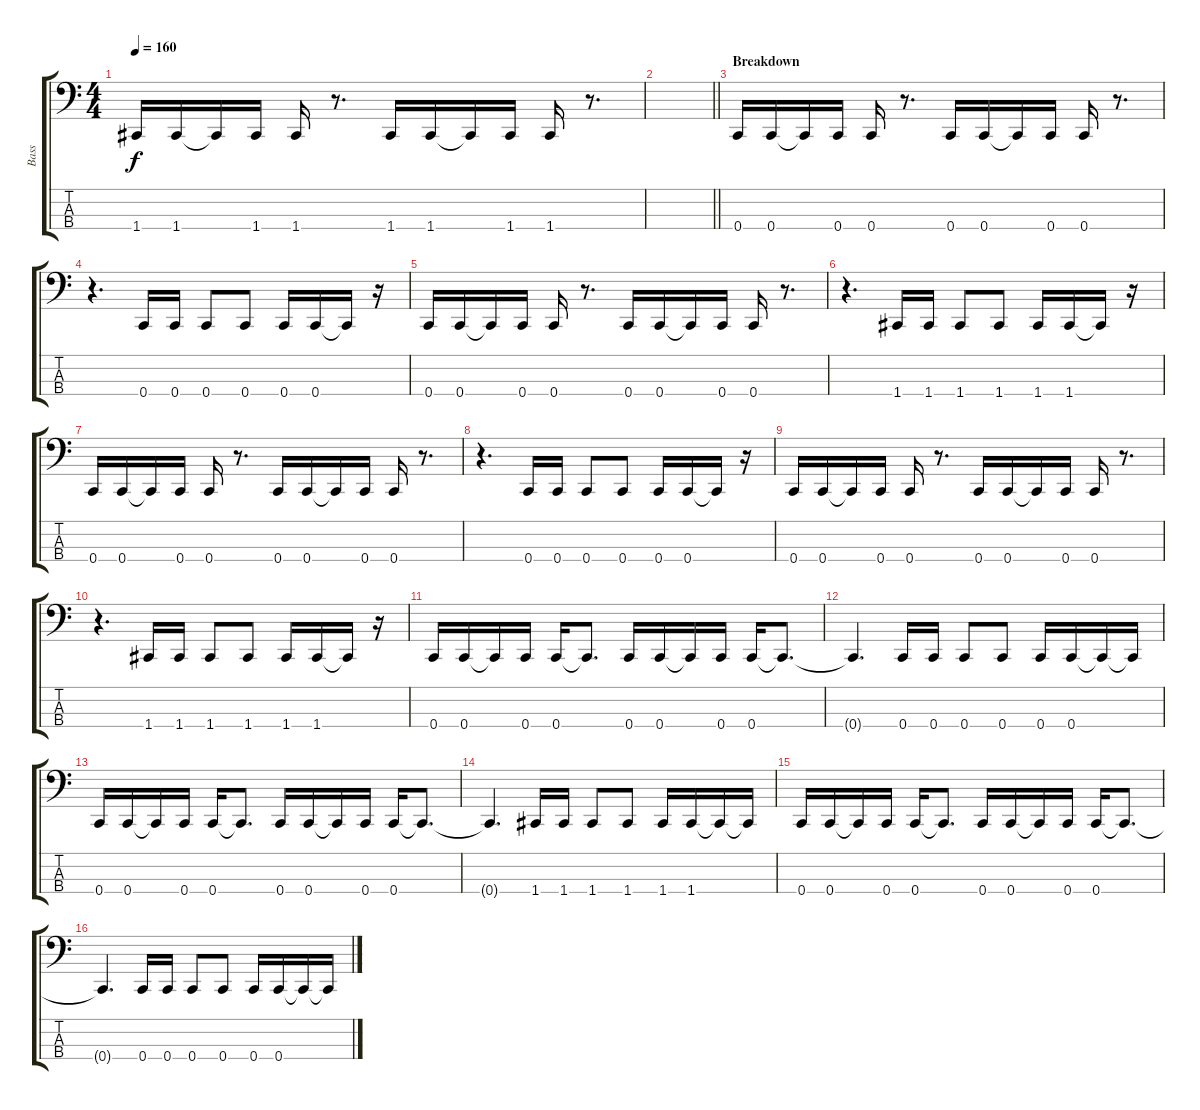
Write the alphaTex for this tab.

\track ("Bass" "Bass") {instrument electricbasspick}
\staff {score tabs}
\tuning (F2 C2 G1 C1) {hide}
\ts (4 4)
\tempo 160
\clef f4
\ks c
1.4.16{dy f} 1.4.16 1.4{t}.16 1.4.16 1.4.16 r.8{d} 1.4.16 1.4.16 1.4{t}.16 1.4.16 1.4.16 r.8{d} |
\barLineRight lightlight
|
\section ("" "Breakdown")
0.4.16 0.4.16 0.4{t}.16 0.4.16 0.4.16 r.8{d} 0.4.16 0.4.16 0.4{t}.16 0.4.16 0.4.16 r.8{d} |
r.4{d} 0.4.16 0.4.16 0.4.8 0.4.8 0.4.16 0.4.16 0.4{t}.16 r.16 |
0.4.16 0.4.16 0.4{t}.16 0.4.16 0.4.16 r.8{d} 0.4.16 0.4.16 0.4{t}.16 0.4.16 0.4.16 r.8{d} |
r.4{d} 1.4.16 1.4.16 1.4.8 1.4.8 1.4.16 1.4.16 1.4{t}.16 r.16 |
0.4.16 0.4.16 0.4{t}.16 0.4.16 0.4.16 r.8{d} 0.4.16 0.4.16 0.4{t}.16 0.4.16 0.4.16 r.8{d} |
r.4{d} 0.4.16 0.4.16 0.4.8 0.4.8 0.4.16 0.4.16 0.4{t}.16 r.16 |
0.4.16 0.4.16 0.4{t}.16 0.4.16 0.4.16 r.8{d} 0.4.16 0.4.16 0.4{t}.16 0.4.16 0.4.16 r.8{d} |
r.4{d} 1.4.16 1.4.16 1.4.8 1.4.8 1.4.16 1.4.16 1.4{t}.16 r.16 |
0.4.16 0.4.16 0.4{t}.16 0.4.16 0.4.16 0.4{t}.8{d} 0.4.16 0.4.16 0.4{t}.16 0.4.16 0.4.16 0.4{t}.8{d} |
0.4{t}.4{d} 0.4.16 0.4.16 0.4.8 0.4.8 0.4.16 0.4.16 0.4{t}.16 0.4{t}.16 |
0.4.16 0.4.16 0.4{t}.16 0.4.16 0.4.16 0.4{t}.8{d} 0.4.16 0.4.16 0.4{t}.16 0.4.16 0.4.16 0.4{t}.8{d} |
0.4{t}.4{d} 1.4.16 1.4.16 1.4.8 1.4.8 1.4.16 1.4.16 1.4{t}.16 1.4{t}.16 |
0.4.16 0.4.16 0.4{t}.16 0.4.16 0.4.16 0.4{t}.8{d} 0.4.16 0.4.16 0.4{t}.16 0.4.16 0.4.16 0.4{t}.8{d} |
0.4{t}.4{d} 0.4.16 0.4.16 0.4.8 0.4.8 0.4.16 0.4.16 0.4{t}.16 0.4{t}.16
